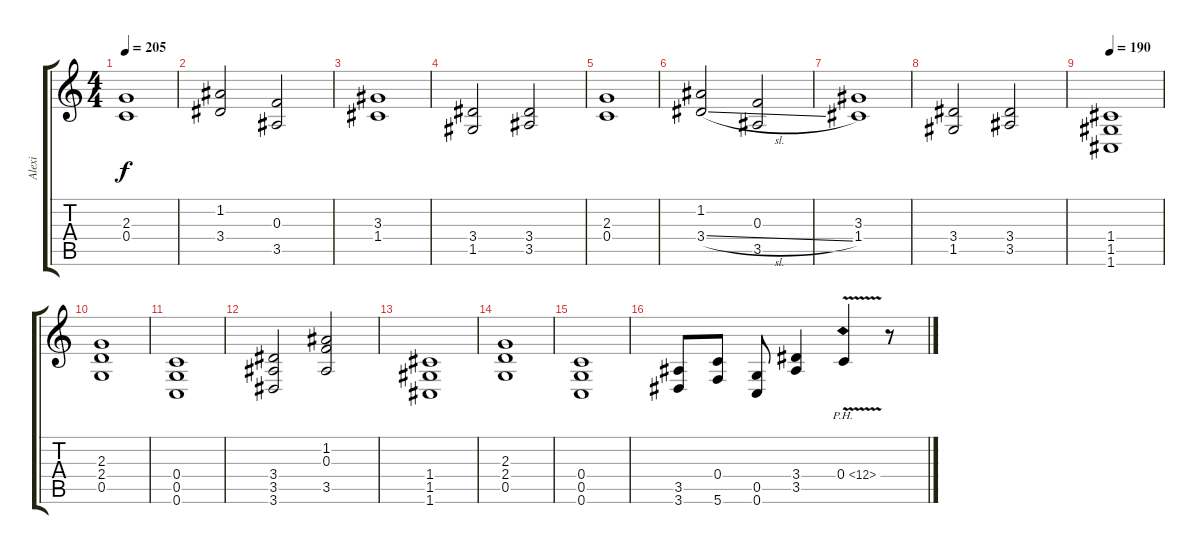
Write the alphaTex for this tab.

\track ("Alexi" "Alexi") {instrument distortionguitar}
\staff {score tabs}
\tuning (D4 A3 F3 C3 G2 C2) {hide}
\ts (4 4)
\tempo 205
\clef g2
\ks c
(2.3 0.4).1{dy f} |
(1.2 3.4).2 (0.3 3.5).2 |
(3.3 1.4).1 |
(3.4 1.5).2 (3.4 3.5).2 |
(2.3 0.4).1 |
(1.2 3.4{sl}).2 (0.3 3.5).2 |
(3.3 1.4).1 |
(3.4 1.5).2 (3.4 3.5).2 |
\tempo 190
(1.4 1.5 1.6).1 |
(2.3 2.4 0.5).1 |
(0.4 0.5 0.6).1 |
(3.4 3.5 3.6).2 (1.2 0.3 3.5).2 |
(1.4 1.5 1.6).1 |
(2.3 2.4 0.5).1 |
(0.4 0.5 0.6).1 |
(3.5 3.6).8 (0.4 5.6).8 (0.5 0.6).8 (3.4 3.5).4 0.4{ph 12 v}.4 r.8
